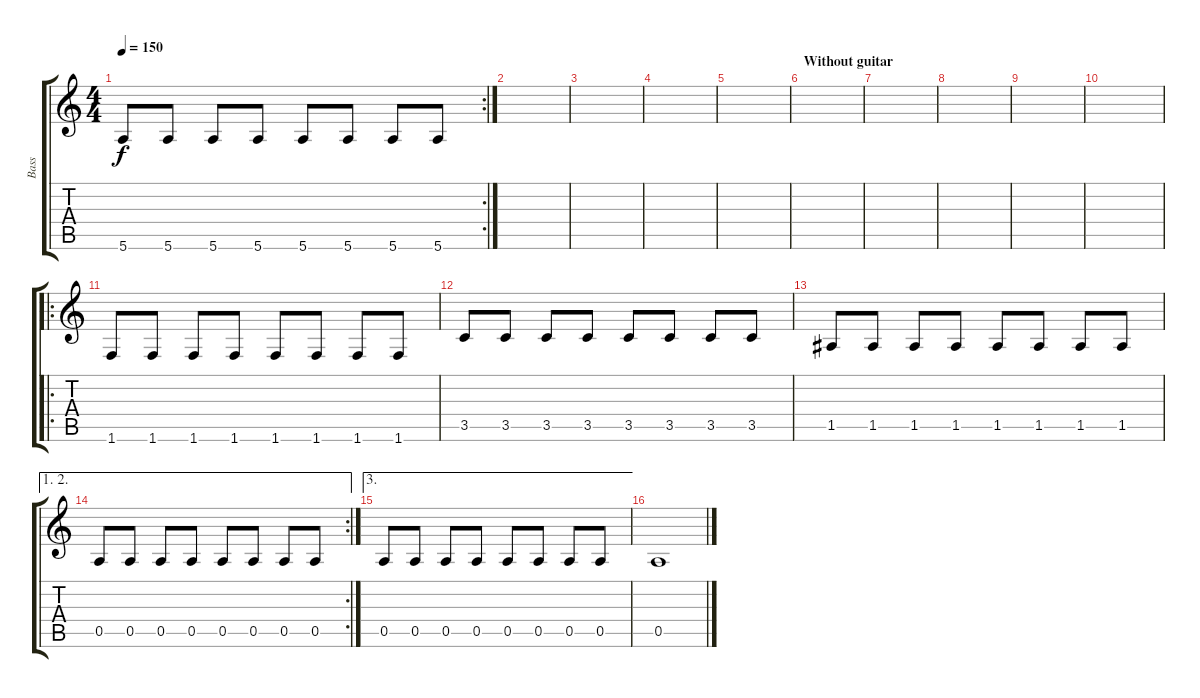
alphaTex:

\track ("Bass" "Bass") {instrument electricbasspick}
\staff {score tabs}
\tuning (E4 B3 G3 D3 A2 E2) {hide}
\rc 2
\ts (4 4)
\tempo 150
\clef g2
\ks c
5.6.8{dy f} 5.6.8 5.6.8 5.6.8 5.6.8 5.6.8 5.6.8 5.6.8 |
|
|
|
|
\section ("" "Without guitar")
|
|
|
|
|
\ro
1.6.8 1.6.8 1.6.8 1.6.8 1.6.8 1.6.8 1.6.8 1.6.8 |
3.5.8 3.5.8 3.5.8 3.5.8 3.5.8 3.5.8 3.5.8 3.5.8 |
1.5.8 1.5.8 1.5.8 1.5.8 1.5.8 1.5.8 1.5.8 1.5.8 |
\ae (1 2)
\rc 2
0.5.8 0.5.8 0.5.8 0.5.8 0.5.8 0.5.8 0.5.8 0.5.8 |
\ae 3
0.5.8 0.5.8 0.5.8 0.5.8 0.5.8 0.5.8 0.5.8 0.5.8 |
0.5.1
